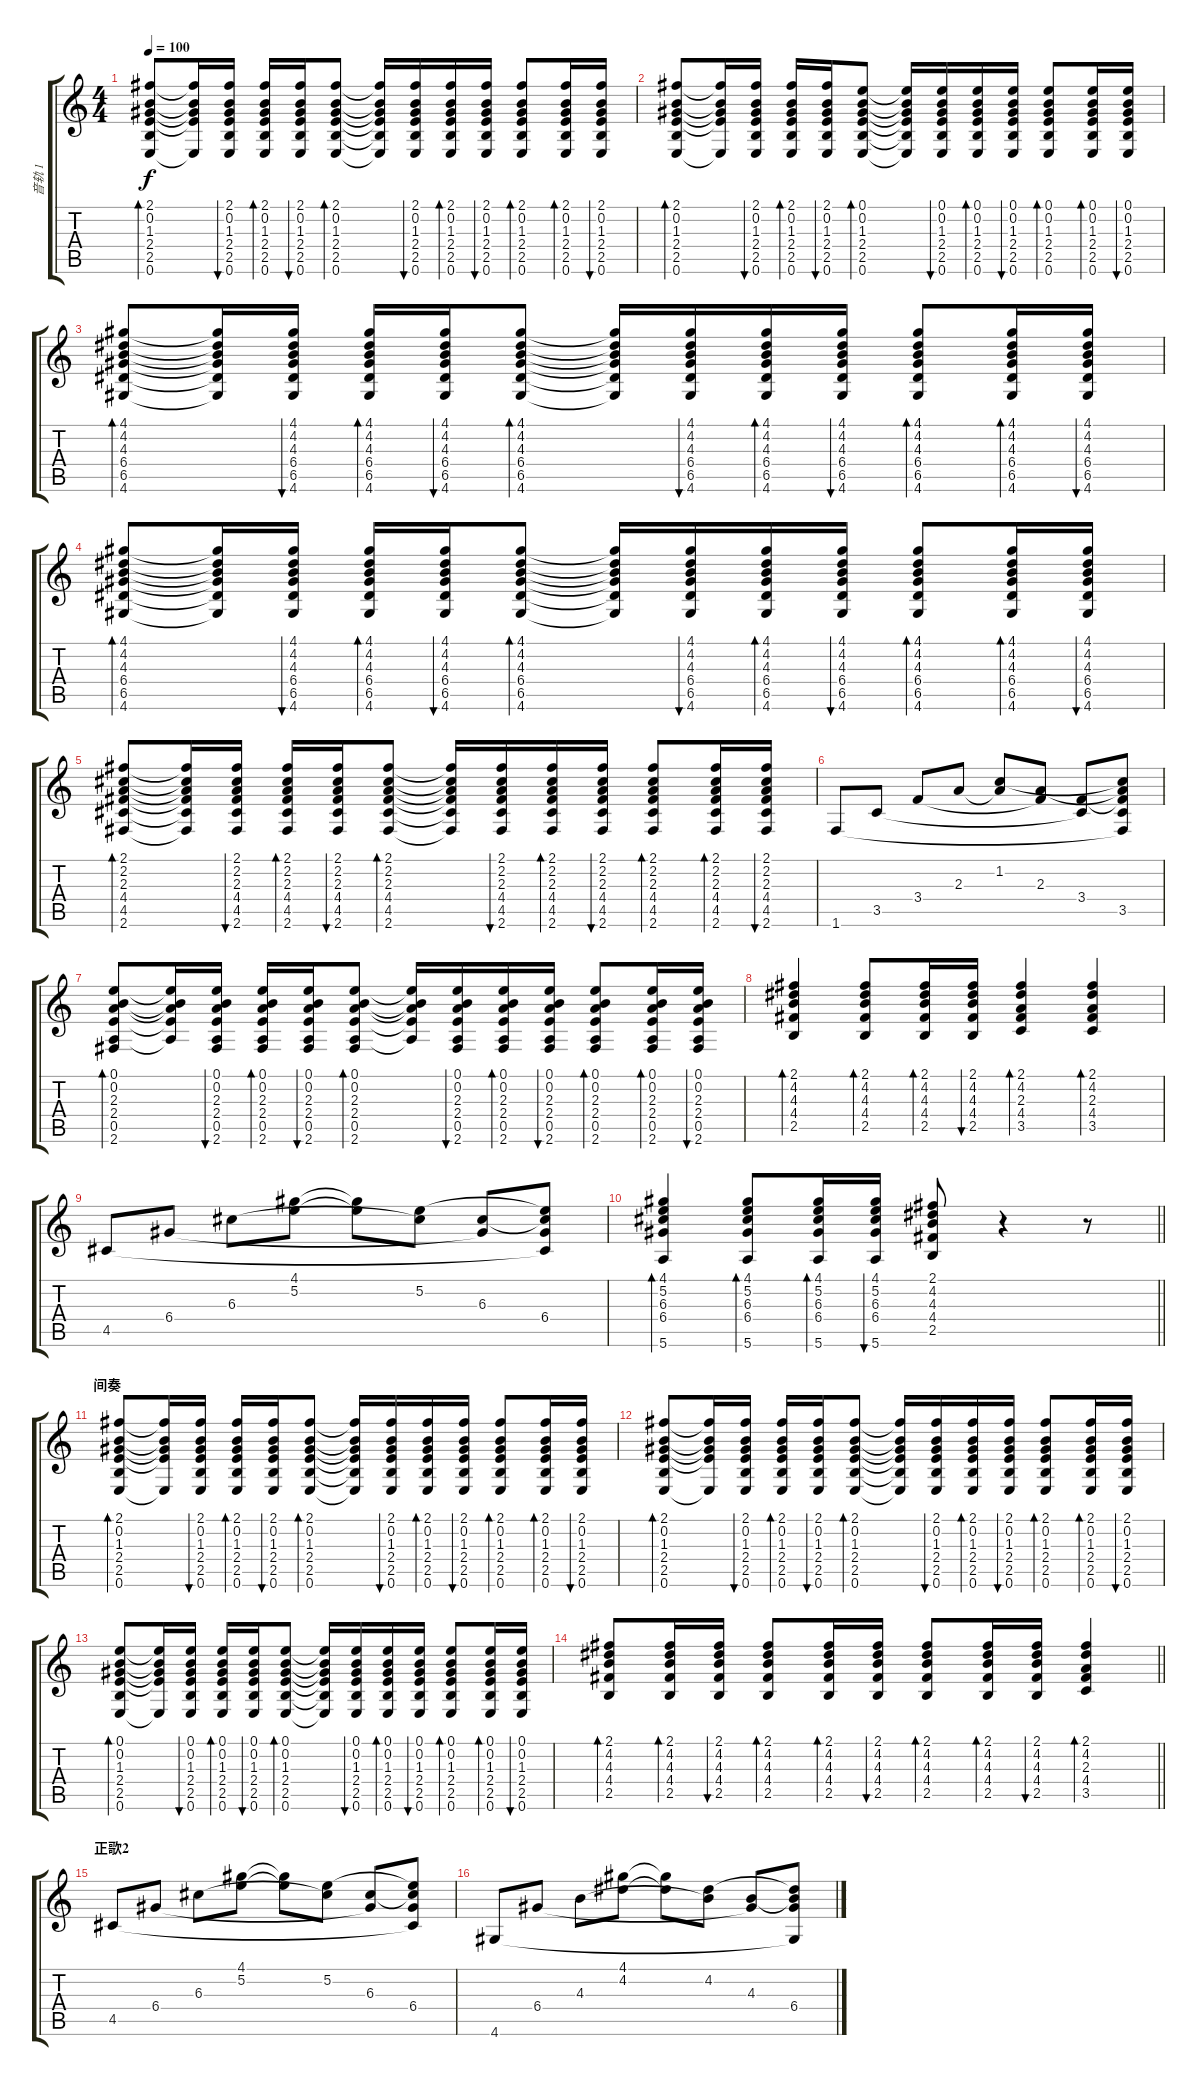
\track ("音轨 1" "音轨 1") {instrument acousticguitarsteel}
\staff {score tabs}
\tuning (E4 B3 G3 D3 A2 E2) {hide}
\ts (4 4)
\tempo 100
\clef g2
\ks c
(2.1 0.2 1.3 2.4 2.5 0.6).8{bd 30 dy f} (2.1{t} 0.2{t} 1.3{t} 2.4{t} 0.6{t}).16 (2.1 0.2 1.3 2.4 2.5 0.6).16{bu 30} (2.1 0.2 1.3 2.4 2.5 0.6).16{bd 30} (2.1 0.2 1.3 2.4 2.5 0.6).16{bu 30} (2.1 0.2 1.3 2.4 2.5 0.6).8{bd 30} (2.1{t} 0.2{t} 1.3{t} 2.4{t} 2.5{t} 0.6{t}).16 (2.1 0.2 1.3 2.4 2.5 0.6).16{bu 30} (2.1 0.2 1.3 2.4 2.5 0.6).16{bd 30} (2.1 0.2 1.3 2.4 2.5 0.6).16{bu 30} (2.1 0.2 1.3 2.4 2.5 0.6).8{bd 30} (2.1 0.2 1.3 2.4 2.5 0.6).16{bd 30} (2.1 0.2 1.3 2.4 2.5 0.6).16{bu 30} |
(2.1 0.2 1.3 2.4 2.5 0.6).8{bd 30} (2.1{t} 0.2{t} 1.3{t} 2.4{t} 0.6{t}).16 (2.1 0.2 1.3 2.4 2.5 0.6).16{bu 30} (2.1 0.2 1.3 2.4 2.5 0.6).16{bd 30} (2.1 0.2 1.3 2.4 2.5 0.6).16{bu 30} (0.1 0.2 1.3 2.4 2.5 0.6).8{bd 30} (0.1{t} 0.2{t} 1.3{t} 2.4{t} 2.5{t} 0.6{t}).16 (0.1 0.2 1.3 2.4 2.5 0.6).16{bu 30} (0.1 0.2 1.3 2.4 2.5 0.6).16{bd 30} (0.1 0.2 1.3 2.4 2.5 0.6).16{bu 30} (0.1 0.2 1.3 2.4 2.5 0.6).8{bd 30} (0.1 0.2 1.3 2.4 2.5 0.6).16{bd 30} (0.1 0.2 1.3 2.4 2.5 0.6).16{bu 30} |
(4.1 4.2 4.3 6.4 6.5 4.6).8{bd 30} (4.1{t} 4.2{t} 4.3{t} 6.4{t} 6.5{t} 4.6{t}).16 (4.1 4.2 4.3 6.4 6.5 4.6).16{bu 30} (4.1 4.2 4.3 6.4 6.5 4.6).16{bd 30} (4.1 4.2 4.3 6.4 6.5 4.6).16{bu 30} (4.1 4.2 4.3 6.4 6.5 4.6).8{bd 30} (4.1{t} 4.2{t} 4.3{t} 6.4{t} 6.5{t} 4.6{t}).16 (4.1 4.2 4.3 6.4 6.5 4.6).16{bu 30} (4.1 4.2 4.3 6.4 6.5 4.6).16{bd 30} (4.1 4.2 4.3 6.4 6.5 4.6).16{bu 30} (4.1 4.2 4.3 6.4 6.5 4.6).8{bd 30} (4.1 4.2 4.3 6.4 6.5 4.6).16{bd 30} (4.1 4.2 4.3 6.4 6.5 4.6).16{bu 30} |
(4.1 4.2 4.3 6.4 6.5 4.6).8{bd 30} (4.1{t} 4.2{t} 4.3{t} 6.4{t} 6.5{t} 4.6{t}).16 (4.1 4.2 4.3 6.4 6.5 4.6).16{bu 30} (4.1 4.2 4.3 6.4 6.5 4.6).16{bd 30} (4.1 4.2 4.3 6.4 6.5 4.6).16{bu 30} (4.1 4.2 4.3 6.4 6.5 4.6).8{bd 30} (4.1{t} 4.2{t} 4.3{t} 6.4{t} 6.5{t} 4.6{t}).16 (4.1 4.2 4.3 6.4 6.5 4.6).16{bu 30} (4.1 4.2 4.3 6.4 6.5 4.6).16{bd 30} (4.1 4.2 4.3 6.4 6.5 4.6).16{bu 30} (4.1 4.2 4.3 6.4 6.5 4.6).8{bd 30} (4.1 4.2 4.3 6.4 6.5 4.6).16{bd 30} (4.1 4.2 4.3 6.4 6.5 4.6).16{bu 30} |
(2.1 2.2 2.3 4.4 4.5 2.6).8{bd 30} (2.1{t} 2.2{t} 2.3{t} 4.4{t} 4.5{t} 2.6{t}).16 (2.1 2.2 2.3 4.4 4.5 2.6).16{bu 30} (2.1 2.2 2.3 4.4 4.5 2.6).16{bd 30} (2.1 2.2 2.3 4.4 4.5 2.6).16{bu 30} (2.1 2.2 2.3 4.4 4.5 2.6).8{bd 30} (2.1{t} 2.2{t} 2.3{t} 4.4{t} 4.5{t} 2.6{t}).16 (2.1 2.2 2.3 4.4 4.5 2.6).16{bu 30} (2.1 2.2 2.3 4.4 4.5 2.6).16{bd 30} (2.1 2.2 2.3 4.4 4.5 2.6).16{bu 30} (2.1 2.2 2.3 4.4 4.5 2.6).8{bd 30} (2.1 2.2 2.3 4.4 4.5 2.6).16{bd 30} (2.1 2.2 2.3 4.4 4.5 2.6).16{bu 30} |
1.6.8 3.5.8 3.4.8 2.3.8 (1.2 2.3{t}).8 (2.3 3.4{t}).8 (3.4 3.5{t}).8 (1.2{t} 2.3{t} 3.4{t} 3.5 1.6{t}).8 |
(0.1 0.2 2.3 2.4 0.5 2.6).8{bd 30} (0.1{t} 0.2{t} 2.3{t} 2.4{t} 0.5{t}).16 (0.1 0.2 2.3 2.4 0.5 2.6).16{bu 30} (0.1 0.2 2.3 2.4 0.5 2.6).16{bd 30} (0.1 0.2 2.3 2.4 0.5 2.6).16{bu 30} (0.1 0.2 2.3 2.4 0.5 2.6).8{bd 30} (0.1{t} 0.2{t} 2.3{t} 2.4{t} 0.5{t}).16 (0.1 0.2 2.3 2.4 0.5 2.6).16{bu 30} (0.1 0.2 2.3 2.4 0.5 2.6).16{bd 30} (0.1 0.2 2.3 2.4 0.5 2.6).16{bu 30} (0.1 0.2 2.3 2.4 0.5 2.6).8{bd 30} (0.1 0.2 2.3 2.4 0.5 2.6).16{bd 30} (0.1 0.2 2.3 2.4 0.5 2.6).16{bu 30} |
(2.1 4.2 4.3 4.4 2.5).4{bd 30} (2.1 4.2 4.3 4.4 2.5).8{bd 30} (2.1 4.2 4.3 4.4 2.5).16{bd 30} (2.1 4.2 4.3 4.4 2.5).16{bu 30} (2.1 4.2 2.3 4.4 3.5).4{bd 30} (2.1 4.2 2.3 4.4 3.5).4{bd 30} |
4.5.8 6.4.8 6.3.8 (4.1 5.2).8 (4.1{t} 5.2{t}).8 (5.2 6.3{t}).8 (6.3 6.4{t}).8 (5.2{t} 6.3{t} 6.4 4.5{t}).8 |
\barLineRight lightlight
(4.1 5.2 6.3 6.4 5.6).4{bd 30} (4.1 5.2 6.3 6.4 5.6).8{bd 30} (4.1 5.2 6.3 6.4 5.6).16{bd 30} (4.1 5.2 6.3 6.4 5.6).16{bu 30} (2.1 4.2 4.3 4.4 2.5).8 r.4 r.8 |
\section ("" "间奏")
(2.1 0.2 1.3 2.4 2.5 0.6).8{bd 30} (2.1{t} 0.2{t} 1.3{t} 2.4{t} 0.6{t}).16 (2.1 0.2 1.3 2.4 2.5 0.6).16{bu 30} (2.1 0.2 1.3 2.4 2.5 0.6).16{bd 30} (2.1 0.2 1.3 2.4 2.5 0.6).16{bu 30} (2.1 0.2 1.3 2.4 2.5 0.6).8{bd 30} (2.1{t} 0.2{t} 1.3{t} 2.4{t} 2.5{t} 0.6{t}).16 (2.1 0.2 1.3 2.4 2.5 0.6).16{bu 30} (2.1 0.2 1.3 2.4 2.5 0.6).16{bd 30} (2.1 0.2 1.3 2.4 2.5 0.6).16{bu 30} (2.1 0.2 1.3 2.4 2.5 0.6).8{bd 30} (2.1 0.2 1.3 2.4 2.5 0.6).16{bd 30} (2.1 0.2 1.3 2.4 2.5 0.6).16{bu 30} |
(2.1 0.2 1.3 2.4 2.5 0.6).8{bd 30} (2.1{t} 0.2{t} 1.3{t} 2.4{t} 0.6{t}).16 (2.1 0.2 1.3 2.4 2.5 0.6).16{bu 30} (2.1 0.2 1.3 2.4 2.5 0.6).16{bd 30} (2.1 0.2 1.3 2.4 2.5 0.6).16{bu 30} (2.1 0.2 1.3 2.4 2.5 0.6).8{bd 30} (2.1{t} 0.2{t} 1.3{t} 2.4{t} 2.5{t} 0.6{t}).16 (2.1 0.2 1.3 2.4 2.5 0.6).16{bu 30} (2.1 0.2 1.3 2.4 2.5 0.6).16{bd 30} (2.1 0.2 1.3 2.4 2.5 0.6).16{bu 30} (2.1 0.2 1.3 2.4 2.5 0.6).8{bd 30} (2.1 0.2 1.3 2.4 2.5 0.6).16{bd 30} (2.1 0.2 1.3 2.4 2.5 0.6).16{bu 30} |
(0.1 0.2 1.3 2.4 2.5 0.6).8{bd 30} (0.1{t} 0.2{t} 1.3{t} 2.4{t} 0.6{t}).16 (0.1 0.2 1.3 2.4 2.5 0.6).16{bu 30} (0.1 0.2 1.3 2.4 2.5 0.6).16{bd 30} (0.1 0.2 1.3 2.4 2.5 0.6).16{bu 30} (0.1 0.2 1.3 2.4 2.5 0.6).8{bd 30} (0.1{t} 0.2{t} 1.3{t} 2.4{t} 2.5{t} 0.6{t}).16 (0.1 0.2 1.3 2.4 2.5 0.6).16{bu 30} (0.1 0.2 1.3 2.4 2.5 0.6).16{bd 30} (0.1 0.2 1.3 2.4 2.5 0.6).16{bu 30} (0.1 0.2 1.3 2.4 2.5 0.6).8{bd 30} (0.1 0.2 1.3 2.4 2.5 0.6).16{bd 30} (0.1 0.2 1.3 2.4 2.5 0.6).16{bu 30} |
\barLineRight lightlight
(2.1 4.2 4.3 4.4 2.5).8{bd 30} (2.1 4.2 4.3 4.4 2.5).16{bd 30} (2.1 4.2 4.3 4.4 2.5).16{bu 30} (2.1 4.2 4.3 4.4 2.5).8{bd 30} (2.1 4.2 4.3 4.4 2.5).16{bd 30} (2.1 4.2 4.3 4.4 2.5).16{bu 30} (2.1 4.2 4.3 4.4 2.5).8{bd 30} (2.1 4.2 4.3 4.4 2.5).16{bd 30} (2.1 4.2 4.3 4.4 2.5).16{bu 30} (2.1 4.2 2.3 4.4 3.5).4{bd 30} |
\section ("" "正歌2")
4.5.8 6.4.8 6.3.8 (4.1 5.2).8 (4.1{t} 5.2{t}).8 (5.2 6.3{t}).8 (6.3 6.4{t}).8 (5.2{t} 6.3{t} 6.4 4.5{t}).8 |
4.6.8 6.4.8 4.3.8 (4.1 4.2).8 (4.1{t} 4.2{t}).8 (4.2 4.3{t}).8 (4.3 6.4{t}).8 (4.2{t} 4.3{t} 6.4 4.6{t}).8
